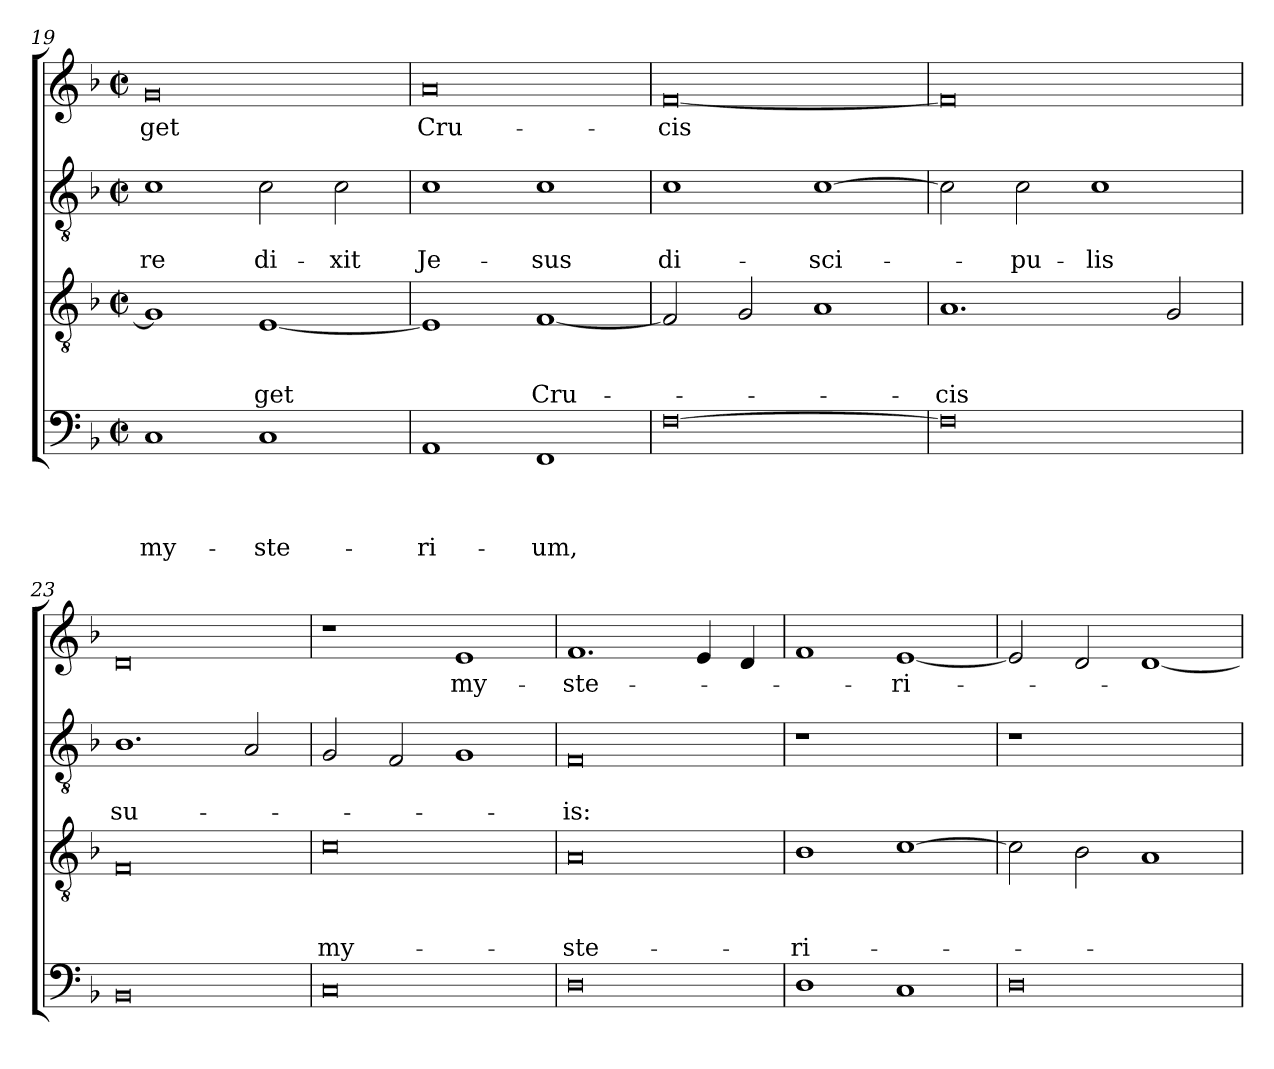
**kern	**text	**text	**text	**text	**kern	**text	**text	**text	**kern	**text	**text	**kern	**text
*part4	*part4	*part4	*part4	*part4	*part3	*part3	*part3	*part3	*part2	*part2	*part2	*part1	*part1
*staff4	*staff4	*staff4	*staff4	*staff4	*staff3	*staff3	*staff3	*staff3	*staff2	*staff2	*staff2	*staff1	*staff1
*clefF4	*	*	*	*	*clefGv2	*	*	*	*clefGv2	*	*	*clefG2	*
*k[b-]	*	*	*	*	*k[b-]	*	*	*	*k[b-]	*	*	*k[b-]	*
*F:	*	*	*	*	*F:	*	*	*	*F:	*	*	*F:	*
*M2/2	*	*	*	*	*M2/2	*	*	*	*M2/2	*	*	*M2/2	*
*met(c|)	*	*	*	*	*met(c|)	*	*	*	*met(c|)	*	*	*met(c|)	*
=19	=19	=19	=19	=19	=19	=19	=19	=19	=19	=19	=19	=19	=19
!	!	!	!	!LO:LY:b	!	!	!	!	!	!	!LO:LY:b	!	!LO:LY:b
1C	.	.	.	my-	1G]	.	.	.	1c	.	-re	0g	-get
!	!	!	!	!LO:LY:b	!	!	!	!LO:LY:b	!	!	!LO:LY:b	!	!
1C	.	.	.	-ste-	[1E	.	.	-get	2c\	.	di-	.	.
!	!	!	!	!	!	!	!	!	!	!	!LO:LY:b	!	!
.	.	.	.	.	.	.	.	.	2c\	.	-xit	.	.
=20	=20	=20	=20	=20	=20	=20	=20	=20	=20	=20	=20	=20	=20
!	!	!	!	!LO:LY:b	!	!	!	!	!	!	!LO:LY:b	!	!LO:LY:b
1AA	.	.	.	-ri-	1E]	.	.	.	1c	.	Je-	0a	Cru-
!	!	!	!	!LO:LY:b	!	!	!	!LO:LY:b	!	!	!LO:LY:b	!	!
1FF	.	.	.	-um,	[1F	.	.	Cru-	1c	.	-sus	.	.
=21	=21	=21	=21	=21	=21	=21	=21	=21	=21	=21	=21	=21	=21
!	!	!	!	!	!	!	!	!	!	!	!LO:LY:b	!	!LO:LY:b
[0F	.	.	.	.	2F/]	.	.	.	1c	.	di-	[0f	-cis
.	.	.	.	.	2G/	.	.	.	.	.	.	.	.
!	!	!	!	!	!	!	!	!	!	!	!LO:LY:b	!	!
.	.	.	.	.	1A	.	.	.	[1c	.	-sci-	.	.
!!LO:LB:g=z
=22	=22	=22	=22	=22	=22	=22	=22	=22	=22	=22	=22	=22	=22
!	!	!	!	!	!	!	!	!LO:LY:b	!	!	!	!	!
0F]	.	.	.	.	1.A	.	.	-cis	2c\]	.	.	0f]	.
!	!	!	!	!	!	!	!	!	!	!	!LO:LY:b	!	!
.	.	.	.	.	.	.	.	.	2c\	.	-pu-	.	.
!	!	!	!	!	!	!	!	!	!	!	!LO:LY:b	!	!
.	.	.	.	.	.	.	.	.	1c	.	-lis	.	.
.	.	.	.	.	2G/	.	.	.	.	.	.	.	.
=23	=23	=23	=23	=23	=23	=23	=23	=23	=23	=23	=23	=23	=23
!	!	!	!	!	!	!	!	!	!	!	!LO:LY:b	!	!
0BB-	.	.	.	.	0F	.	.	.	1.B-	.	su-	0d	.
.	.	.	.	.	.	.	.	.	2A/	.	.	.	.
=24	=24	=24	=24	=24	=24	=24	=24	=24	=24	=24	=24	=24	=24
!	!	!	!	!	!	!	!	!LO:LY:b	!	!	!	!	!
0C	.	.	.	.	0c	.	.	my-	2G/	.	.	1r	.
.	.	.	.	.	.	.	.	.	2F/	.	.	.	.
!	!	!	!	!	!	!	!	!	!	!	!	!	!LO:LY:b
.	.	.	.	.	.	.	.	.	1G	.	.	1e	my-
=25	=25	=25	=25	=25	=25	=25	=25	=25	=25	=25	=25	=25	=25
!	!	!	!	!	!	!	!	!LO:LY:b	!	!	!LO:LY:b	!	!LO:LY:b
0D	.	.	.	.	0A	.	.	-ste-	0F	.	-is:	1.f	-ste-
.	.	.	.	.	.	.	.	.	.	.	.	4e/	.
.	.	.	.	.	.	.	.	.	.	.	.	4d/	.
=26	=26	=26	=26	=26	=26	=26	=26	=26	=26	=26	=26	=26	=26
!	!	!	!	!	!	!	!	!LO:LY:b	!	!	!	!	!
1D	.	.	.	.	1B-	.	.	-ri-	1r	.	.	1f	.
!	!	!	!	!	!	!	!	!	!	!	!	!	!LO:LY:b
1C	.	.	.	.	[1c	.	.	.	1ryy	.	.	[1e	-ri-
=27	=27	=27	=27	=27	=27	=27	=27	=27	=27	=27	=27	=27	=27
0D	.	.	.	.	2c\]	.	.	.	1r	.	.	2e/]	.
.	.	.	.	.	2B-\	.	.	.	.	.	.	2d/	.
.	.	.	.	.	1A	.	.	.	1ryy	.	.	[1d	.
=	=	=	=	=	=	=	=	=	=	=	=	=	=
*-	*-	*-	*-	*-	*-	*-	*-	*-	*-	*-	*-	*-	*-
